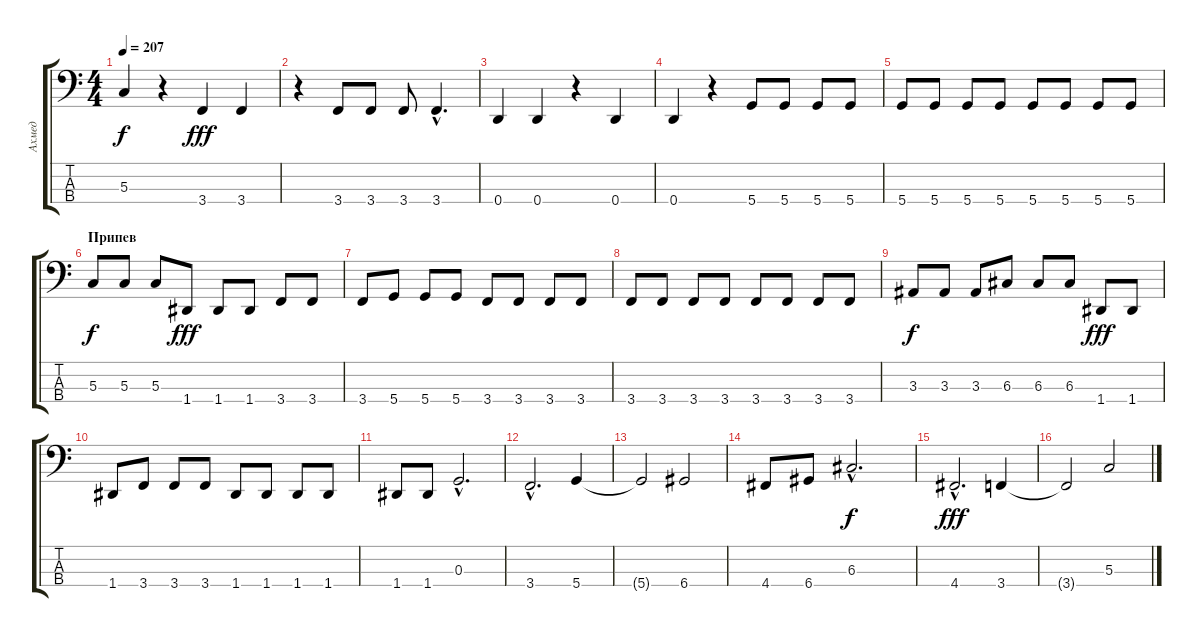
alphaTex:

\track ("Ахмед" "Ахмед") {instrument electricbasspick}
\staff {score tabs}
\tuning (F2 C2 G1 D1) {hide}
\ts (4 4)
\tempo 207
\clef f4
\ks c
5.3.4{dy f} r.4 3.4.4{dy fff} 3.4.4 |
r.4 3.4.8 3.4.8 3.4.8 3.4{hac}.4{d} |
0.4.4 0.4.4 r.4 0.4.4 |
0.4.4 r.4 5.4.8 5.4.8 5.4.8 5.4.8 |
5.4.8 5.4.8 5.4.8 5.4.8 5.4.8 5.4.8 5.4.8 5.4.8 |
\section ("" "Припев")
5.3.8{dy f} 5.3.8 5.3.8 1.4.8{dy fff} 1.4.8 1.4.8 3.4.8 3.4.8 |
3.4.8 5.4.8 5.4.8 5.4.8 3.4.8 3.4.8 3.4.8 3.4.8 |
3.4.8 3.4.8 3.4.8 3.4.8 3.4.8 3.4.8 3.4.8 3.4.8 |
3.3.8{dy f} 3.3.8 3.3.8 6.3.8 6.3.8 6.3.8 1.4.8{dy fff} 1.4.8 |
1.4.8 3.4.8 3.4.8 3.4.8 1.4.8 1.4.8 1.4.8 1.4.8 |
1.4.8 1.4.8 0.3{hac}.2{d} |
3.4{hac}.2{d} 5.4.4 |
5.4{t}.2 6.4.2 |
4.4.8 6.4.8 6.3{hac}.2{d dy f} |
4.4{hac}.2{d dy fff} 3.4.4 |
3.4{t}.2 5.3.2
